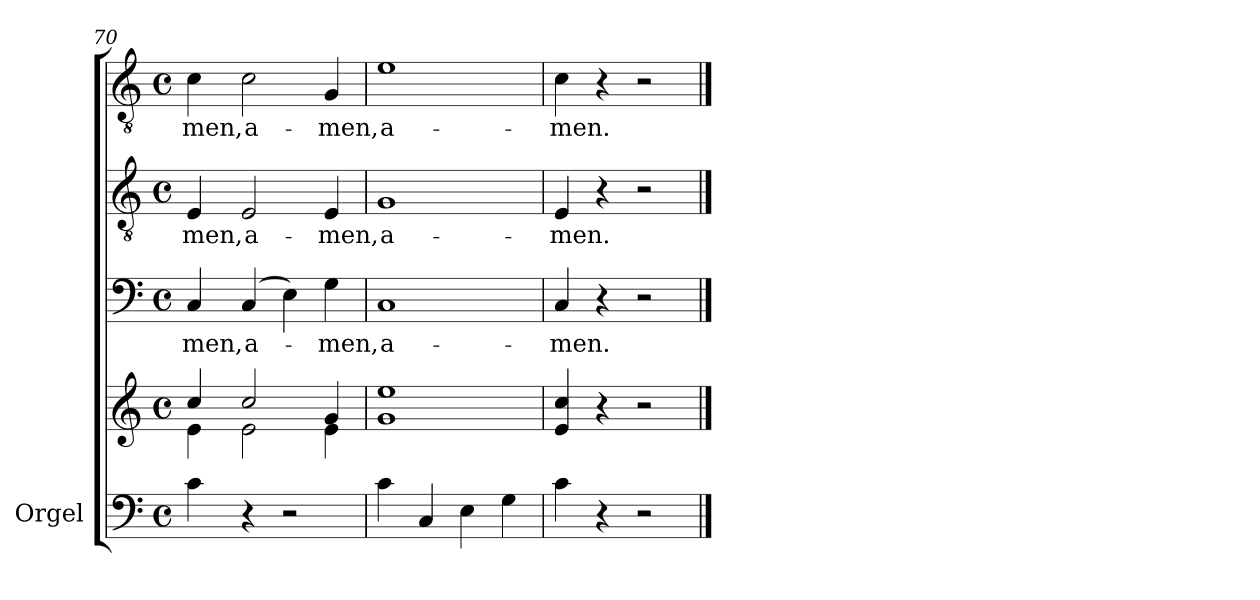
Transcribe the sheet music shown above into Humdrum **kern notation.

**kern	**kern	**kern	**text	**kern	**text	**kern	**text
*part4	*part4	*part3	*part3	*part2	*part2	*part1	*part1
*staff5	*staff4	*staff3	*staff3	*staff2	*staff2	*staff1	*staff1
*I"Orgel	*	*	*	*	*	*	*
*I'Org.	*	*	*	*	*	*	*
*clefF4	*clefG2	*clefF4	*	*clefGv2	*	*clefGv2	*
*k[]	*k[]	*k[]	*	*k[]	*	*k[]	*
*C:	*C:	*C:	*	*C:	*	*C:	*
*M4/4	*M4/4	*M4/4	*	*M4/4	*	*M4/4	*
*met(c)	*met(c)	*met(c)	*	*met(c)	*	*met(c)	*
=70	=70	=70	=70	=70	=70	=70	=70
*	*^	*	*	*	*	*	*
!	!	!	!	!LO:LY:b	!	!LO:LY:b	!	!LO:LY:b
4c\	4cc/	4e\	4C/	-men,	4E/	-men,	4c\	-men,
!	!	!	!	!LO:LY:b	!	!LO:LY:b	!	!LO:LY:b
4r	2cc/	2e\	(4C/	a-	2E/	a-	2c\	a-
2r	.	.	4E\)	.	.	.	.	.
!	!	!	!	!LO:LY:b	!	!LO:LY:b	!	!LO:LY:b
.	4g/	4e\	4G\	-men,	4E/	-men,	4G/	-men,
=71	=71	=71	=71	=71	=71	=71	=71	=71
!	!	!	!	!LO:LY:b	!	!LO:LY:b	!	!LO:LY:b
*	*v	*v	*	*	*	*	*	*
4c\	1g 1ee	1C	a-	1G	a-	1e	a-
4C/	.	.	.	.	.	.	.
4E\	.	.	.	.	.	.	.
4G\	.	.	.	.	.	.	.
=72	=72	=72	=72	=72	=72	=72	=72
!	!	!	!LO:LY:b	!	!LO:LY:b	!	!LO:LY:b
4c\	4e/ 4cc/	4C/	-men.	4E/	-men.	4c\	-men.
4r	4r	4r	.	4r	.	4r	.
2r	2r	2r	.	2r	.	2r	.
==	==	==	==	==	==	==	==
*-	*-	*-	*-	*-	*-	*-	*-
